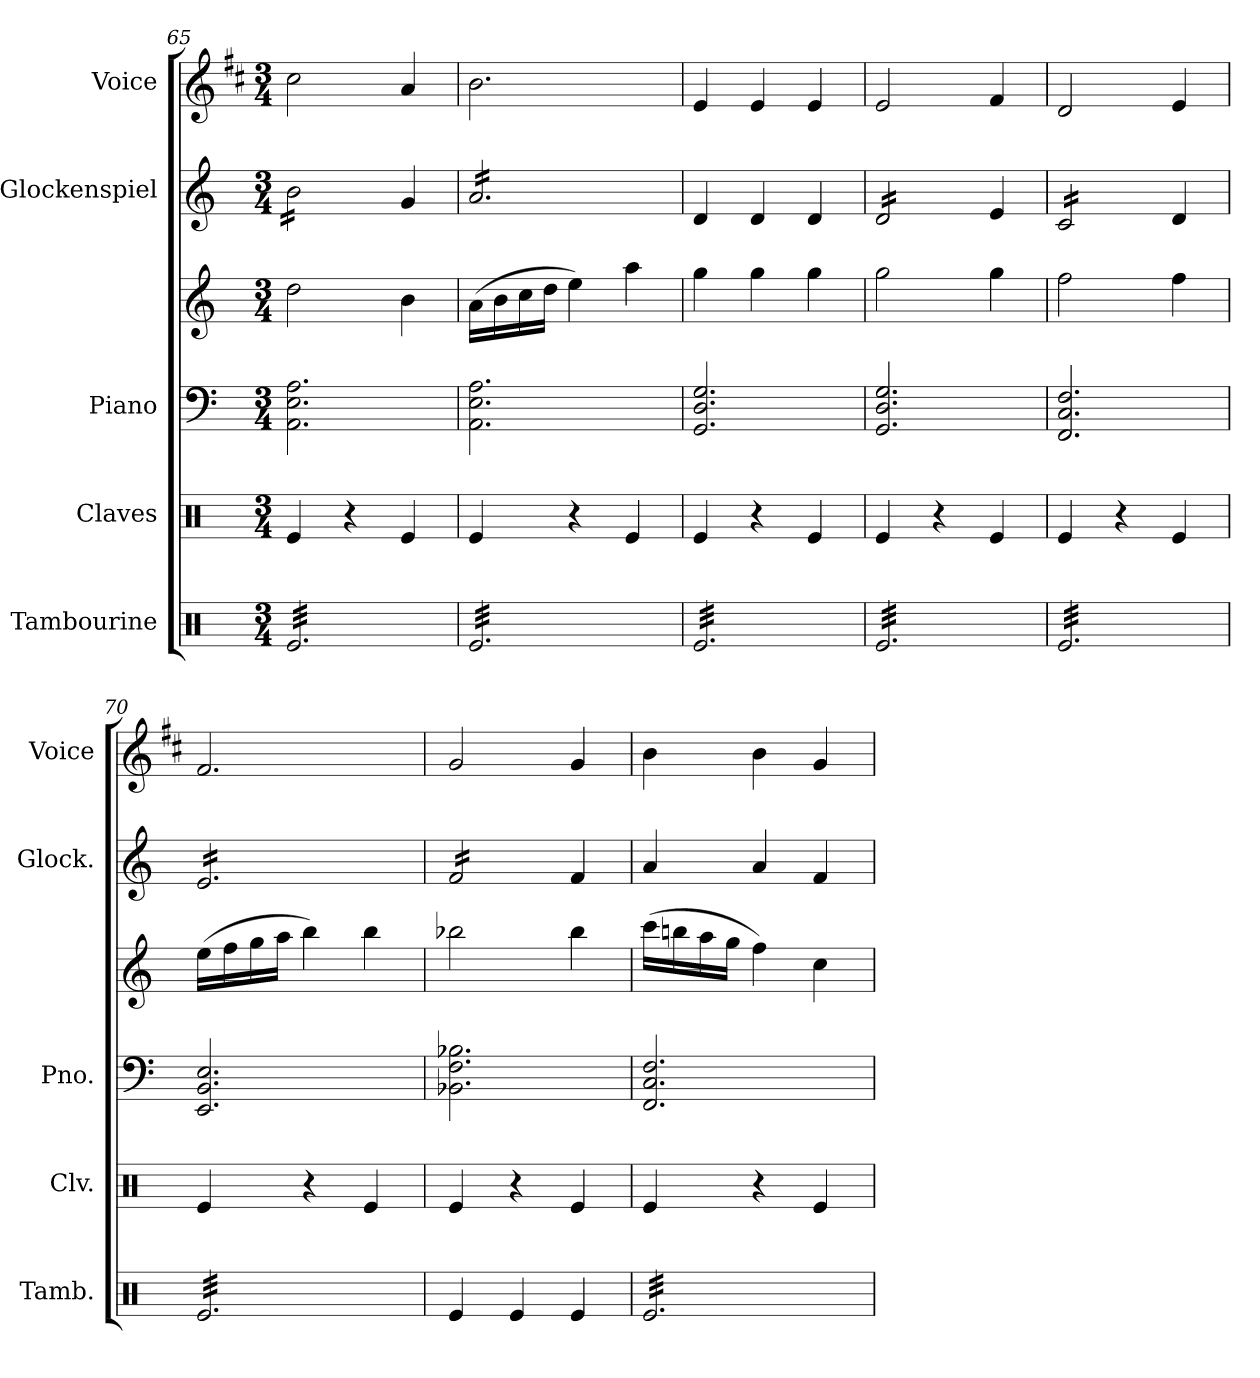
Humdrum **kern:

**kern	**kern	**kern	**kern	**kern	**kern
*part5	*part4	*part3	*part3	*part2	*part1
*staff6	*staff5	*staff4	*staff3	*staff2	*staff1
*I"Tambourine	*I"Claves	*I"Piano	*	*I"Glockenspiel	*I"Voice
*I'Tamb.	*I'Clv.	*I'Pno.	*	*I'Glock.	*I'Voice
*clefX	*clefX	*clefF4	*clefG2	*clefG2	*clefG2
*	*	*	*	*ITrd-14c-24	*ITrd1c2
*k[]	*k[]	*k[]	*k[]	*k[]	*k[]
*C:	*C:	*C:	*C:	*C:	*C:
*M3/4	*M3/4	*M3/4	*M3/4	*M3/4	*M3/4
=65	=65	=65	=65	=65	=65
*tremolo	*	*	*	*	*
*	*	*	*	*tremolo	*
(32Rei/LLL	4Rei/	2.AAi\ 2.Ei 2.Ai	2ddi\	16bbbi\LL	2bi\
(32Rei/	.	.	.	.	.
(32Rei/	.	.	.	16bbbi\	.
(32Rei/	.	.	.	.	.
(32Rei/	.	.	.	16bbbi\	.
(32Rei/	.	.	.	.	.
(32Rei/	.	.	.	16bbbi\	.
(32Rei/	.	.	.	.	.
(32Rei/	4r	.	.	16bbbi\	.
(32Rei/	.	.	.	.	.
(32Rei/	.	.	.	16bbbi\	.
(32Rei/	.	.	.	.	.
(32Rei/	.	.	.	16bbbi\	.
(32Rei/	.	.	.	.	.
(32Rei/	.	.	.	16bbbi\JJ	.
*	*	*	*	*Xtremolo	*
(32Rei/	.	.	.	.	.
(32Rei/	4Rei/	.	4bi\	4gggi/	4gi/
(32Rei/	.	.	.	.	.
(32Rei/	.	.	.	.	.
(32Rei/	.	.	.	.	.
(32Rei/	.	.	.	.	.
(32Rei/	.	.	.	.	.
(32Rei/	.	.	.	.	.
(32Rei/JJJ	.	.	.	.	.
=66	=66	=66	=66	=66	=66
*	*	*	*	*tremolo	*
32Rei/)LLL	4Rei/	2.AAi\ 2.Ei 2.Ai	(16ai\LL	16aaai/LL	2.ai\
32Rei/)	.	.	.	.	.
32Rei/)	.	.	16bi\	16aaai/	.
32Rei/)	.	.	.	.	.
32Rei/)	.	.	16cci\	16aaai/	.
32Rei/)	.	.	.	.	.
32Rei/)	.	.	16ddi\JJ	16aaai/	.
32Rei/)	.	.	.	.	.
32Rei/)	4r	.	4eei\)	16aaai/	.
32Rei/)	.	.	.	.	.
32Rei/)	.	.	.	16aaai/	.
32Rei/)	.	.	.	.	.
32Rei/)	.	.	.	16aaai/	.
32Rei/)	.	.	.	.	.
32Rei/)	.	.	.	16aaai/	.
32Rei/)	.	.	.	.	.
32Rei/)	4Rei/	.	4aai\	16aaai/	.
32Rei/)	.	.	.	.	.
32Rei/)	.	.	.	16aaai/	.
32Rei/)	.	.	.	.	.
32Rei/)	.	.	.	16aaai/	.
32Rei/)	.	.	.	.	.
32Rei/)	.	.	.	16aaai/JJ	.
*	*	*	*	*Xtremolo	*
32Rei/)JJJ	.	.	.	.	.
=67	=67	=67	=67	=67	=67
(32Rei/LLL	4Rei/	2.GGi/ 2.Di 2.Gi	4ggi\	4dddi/	4di/
(32Rei/	.	.	.	.	.
(32Rei/	.	.	.	.	.
(32Rei/	.	.	.	.	.
(32Rei/	.	.	.	.	.
(32Rei/	.	.	.	.	.
(32Rei/	.	.	.	.	.
(32Rei/	.	.	.	.	.
(32Rei/	4r	.	4ggi\	4dddi/	4di/
(32Rei/	.	.	.	.	.
(32Rei/	.	.	.	.	.
(32Rei/	.	.	.	.	.
(32Rei/	.	.	.	.	.
(32Rei/	.	.	.	.	.
(32Rei/	.	.	.	.	.
(32Rei/	.	.	.	.	.
(32Rei/	4Rei/	.	4ggi\	4dddi/	4di/
(32Rei/	.	.	.	.	.
(32Rei/	.	.	.	.	.
(32Rei/	.	.	.	.	.
(32Rei/	.	.	.	.	.
(32Rei/	.	.	.	.	.
(32Rei/	.	.	.	.	.
(32Rei/JJJ	.	.	.	.	.
=68	=68	=68	=68	=68	=68
*	*	*	*	*tremolo	*
32Rei/)LLL	4Rei/	2.GGi/ 2.Di 2.Gi	2ggi\	16dddi/LL	2di/
32Rei/)	.	.	.	.	.
32Rei/)	.	.	.	16dddi/	.
32Rei/)	.	.	.	.	.
32Rei/)	.	.	.	16dddi/	.
32Rei/)	.	.	.	.	.
32Rei/)	.	.	.	16dddi/	.
32Rei/)	.	.	.	.	.
32Rei/)	4r	.	.	16dddi/	.
32Rei/)	.	.	.	.	.
32Rei/)	.	.	.	16dddi/	.
32Rei/)	.	.	.	.	.
32Rei/)	.	.	.	16dddi/	.
32Rei/)	.	.	.	.	.
32Rei/)	.	.	.	16dddi/JJ	.
*	*	*	*	*Xtremolo	*
32Rei/)	.	.	.	.	.
32Rei/)	4Rei/	.	4ggi\	4eeei/	4ei/
32Rei/)	.	.	.	.	.
32Rei/)	.	.	.	.	.
32Rei/)	.	.	.	.	.
32Rei/)	.	.	.	.	.
32Rei/)	.	.	.	.	.
32Rei/)	.	.	.	.	.
32Rei/)JJJ	.	.	.	.	.
!!LO:PB:g=z
=69	=69	=69	=69	=69	=69
*	*	*	*	*tremolo	*
(32Rei/LLL	4Rei/	2.FFi/ 2.Ci 2.Fi	2ffi\	16ccci/LL	2ci/
(32Rei/	.	.	.	.	.
(32Rei/	.	.	.	16ccci/	.
(32Rei/	.	.	.	.	.
(32Rei/	.	.	.	16ccci/	.
(32Rei/	.	.	.	.	.
(32Rei/	.	.	.	16ccci/	.
(32Rei/	.	.	.	.	.
(32Rei/	4r	.	.	16ccci/	.
(32Rei/	.	.	.	.	.
(32Rei/	.	.	.	16ccci/	.
(32Rei/	.	.	.	.	.
(32Rei/	.	.	.	16ccci/	.
(32Rei/	.	.	.	.	.
(32Rei/	.	.	.	16ccci/JJ	.
*	*	*	*	*Xtremolo	*
(32Rei/	.	.	.	.	.
(32Rei/	4Rei/	.	4ffi\	4dddi/	4di/
(32Rei/	.	.	.	.	.
(32Rei/	.	.	.	.	.
(32Rei/	.	.	.	.	.
(32Rei/	.	.	.	.	.
(32Rei/	.	.	.	.	.
(32Rei/	.	.	.	.	.
(32Rei/JJJ	.	.	.	.	.
=70	=70	=70	=70	=70	=70
*	*	*	*	*tremolo	*
32Rei/)LLL	4Rei/	2.EEi/ 2.BBi 2.Ei	(16eei\LL	16eeei/LL	2.ei/
32Rei/)	.	.	.	.	.
32Rei/)	.	.	16ffi\	16eeei/	.
32Rei/)	.	.	.	.	.
32Rei/)	.	.	16ggi\	16eeei/	.
32Rei/)	.	.	.	.	.
32Rei/)	.	.	16aai\JJ	16eeei/	.
32Rei/)	.	.	.	.	.
32Rei/)	4r	.	4bbi\)	16eeei/	.
32Rei/)	.	.	.	.	.
32Rei/)	.	.	.	16eeei/	.
32Rei/)	.	.	.	.	.
32Rei/)	.	.	.	16eeei/	.
32Rei/)	.	.	.	.	.
32Rei/)	.	.	.	16eeei/	.
32Rei/)	.	.	.	.	.
32Rei/)	4Rei/	.	4bbi\	16eeei/	.
32Rei/)	.	.	.	.	.
32Rei/)	.	.	.	16eeei/	.
32Rei/)	.	.	.	.	.
32Rei/)	.	.	.	16eeei/	.
32Rei/)	.	.	.	.	.
32Rei/)	.	.	.	16eeei/JJ	.
32Rei/)JJJ	.	.	.	.	.
*Xtremolo	*	*	*	*	*
=71	=71	=71	=71	=71	=71
4Rei/	4Rei/	2.BB-Xi\ 2.Fi 2.B-Xi	2bb-Xi\	16fffi/LL	2fi/
.	.	.	.	16fffi/	.
.	.	.	.	16fffi/	.
.	.	.	.	16fffi/	.
4Rei/	4r	.	.	16fffi/	.
.	.	.	.	16fffi/	.
.	.	.	.	16fffi/	.
.	.	.	.	16fffi/JJ	.
*	*	*	*	*Xtremolo	*
4Rei/	4Rei/	.	4bb-i\	4fffi/	4fi/
=72	=72	=72	=72	=72	=72
*tremolo	*	*	*	*	*
32Rei/LLL	4Rei/	2.FFi/ 2.Ci 2.Fi	(16ccci\LL	4aaai/	4ai\
32Rei/	.	.	.	.	.
32Rei/	.	.	16bbni\	.	.
32Rei/	.	.	.	.	.
32Rei/	.	.	16aai\	.	.
32Rei/	.	.	.	.	.
32Rei/	.	.	16ggi\JJ	.	.
32Rei/	.	.	.	.	.
32Rei/	4r	.	4ffi\)	4aaai/	4ai\
32Rei/	.	.	.	.	.
32Rei/	.	.	.	.	.
32Rei/	.	.	.	.	.
32Rei/	.	.	.	.	.
32Rei/	.	.	.	.	.
32Rei/	.	.	.	.	.
32Rei/	.	.	.	.	.
32Rei/	4Rei/	.	4cci\	4fffi/	4fi/
32Rei/	.	.	.	.	.
32Rei/	.	.	.	.	.
32Rei/	.	.	.	.	.
32Rei/	.	.	.	.	.
32Rei/	.	.	.	.	.
32Rei/	.	.	.	.	.
32Rei/JJJ	.	.	.	.	.
*Xtremolo	*	*	*	*	*
=	=	=	=	=	=
*-	*-	*-	*-	*-	*-
